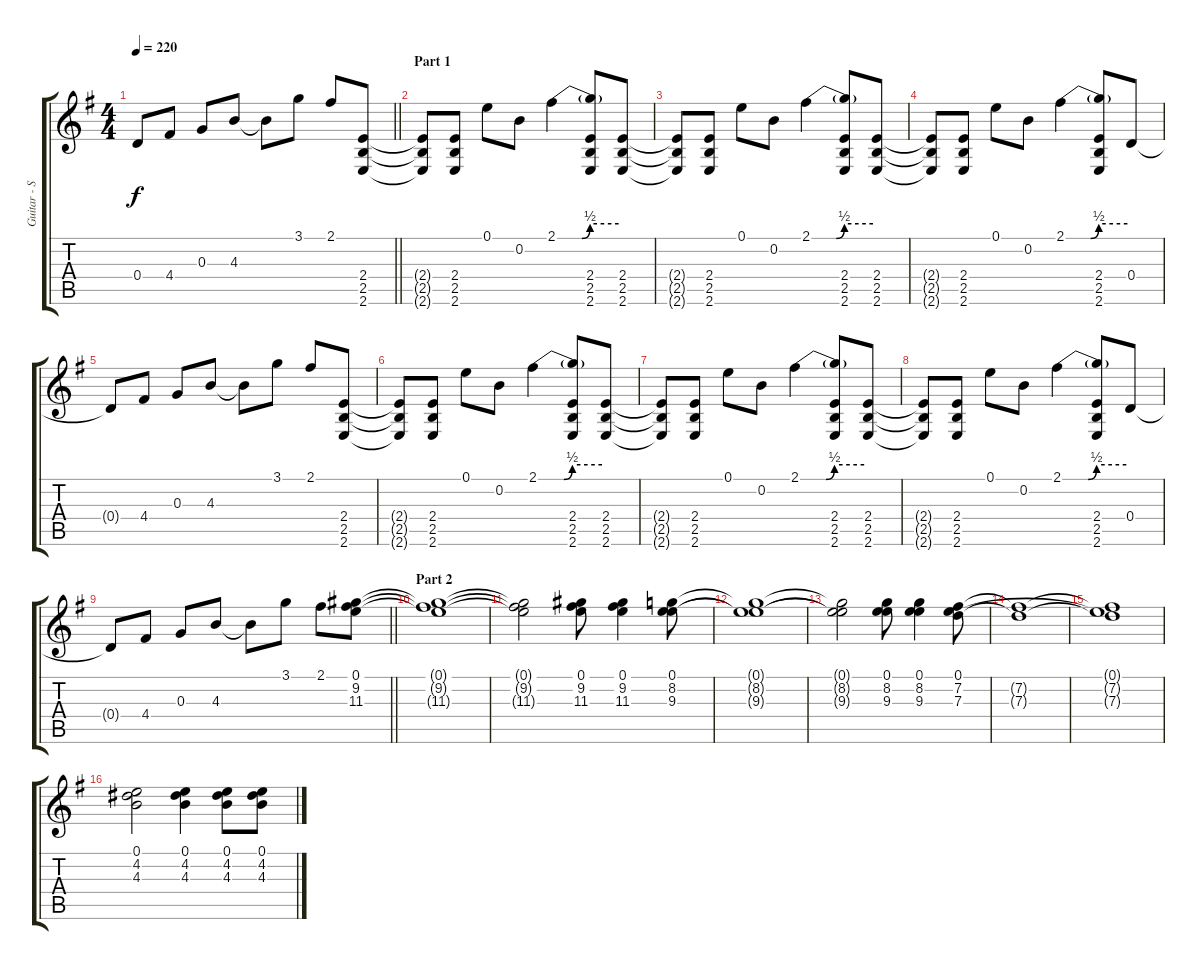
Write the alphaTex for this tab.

\track ("Guitar - Simon Neil" "Guitar - S") {instrument overdrivenguitar}
\staff {score tabs}
\tuning (E4 B3 G3 D3 A2 D2) {hide}
\ts (4 4)
\tempo 220
\clef g2
\barLineRight lightlight
\ks eminor
0.4{t}.8{dy f} 4.4.8 0.3.8 4.3.8 4.3{t}.8 3.1.8 2.1.8 (2.4 2.5 2.6).8 |
\section ("" "Part 1")
(2.4{t} 2.5{t} 2.6{t}).8 (2.4 2.5 2.6).8 0.1.8 0.2.8 2.1{be (custom 0 0 24 0 32 2 60 2)}.4 (2.1{t} 2.4 2.5 2.6).8 (2.4 2.5 2.6).8 |
(2.4{t} 2.5{t} 2.6{t}).8 (2.4 2.5 2.6).8 0.1.8 0.2.8 2.1{be (custom 0 0 24 0 32 2 60 2)}.4 (2.1{t} 2.4 2.5 2.6).8 (2.4 2.5 2.6).8 |
(2.4{t} 2.5{t} 2.6{t}).8 (2.4 2.5 2.6).8 0.1.8 0.2.8 2.1{be (custom 0 0 24 0 32 2 60 2)}.4 (2.1{t} 2.4 2.5 2.6).8 0.4.8 |
0.4{t}.8 4.4.8 0.3.8 4.3.8 4.3{t}.8 3.1.8 2.1.8 (2.4 2.5 2.6).8 |
(2.4{t} 2.5{t} 2.6{t}).8 (2.4 2.5 2.6).8 0.1.8 0.2.8 2.1{be (custom 0 0 24 0 32 2 60 2)}.4 (2.1{t} 2.4 2.5 2.6).8 (2.4 2.5 2.6).8 |
(2.4{t} 2.5{t} 2.6{t}).8 (2.4 2.5 2.6).8 0.1.8 0.2.8 2.1{be (custom 0 0 24 0 32 2 60 2)}.4 (2.1{t} 2.4 2.5 2.6).8 (2.4 2.5 2.6).8 |
(2.4{t} 2.5{t} 2.6{t}).8 (2.4 2.5 2.6).8 0.1.8 0.2.8 2.1{be (custom 0 0 24 0 32 2 60 2)}.4 (2.1{t} 2.4 2.5 2.6).8 0.4.8 |
\barLineRight lightlight
0.4{t}.8 4.4.8 0.3.8 4.3.8 4.3{t}.8 3.1.8 2.1.8 (0.1 9.2 11.3).8{volume 14 instrument electricguitarclean} |
\section ("" "Part 2")
(0.1{t} 9.2{t} 11.3{t}).1 |
(0.1{t} 9.2{t} 11.3{t}).2 (0.1 9.2 11.3).8 (0.1 9.2 11.3).4 (0.1 8.2 9.3).8 |
(0.1{t} 8.2{t} 9.3{t}).1 |
(0.1{t} 8.2{t} 9.3{t}).2 (0.1 8.2 9.3).8 (0.1 8.2 9.3).4 (0.1 7.2 7.3).8 |
(7.2{t} 7.3{t}).1 |
(0.1{t} 7.2{t} 7.3{t}).1 |
(0.1 4.2 4.3).2 (0.1 4.2 4.3).4 (0.1 4.2 4.3).8 (0.1 4.2 4.3).8
